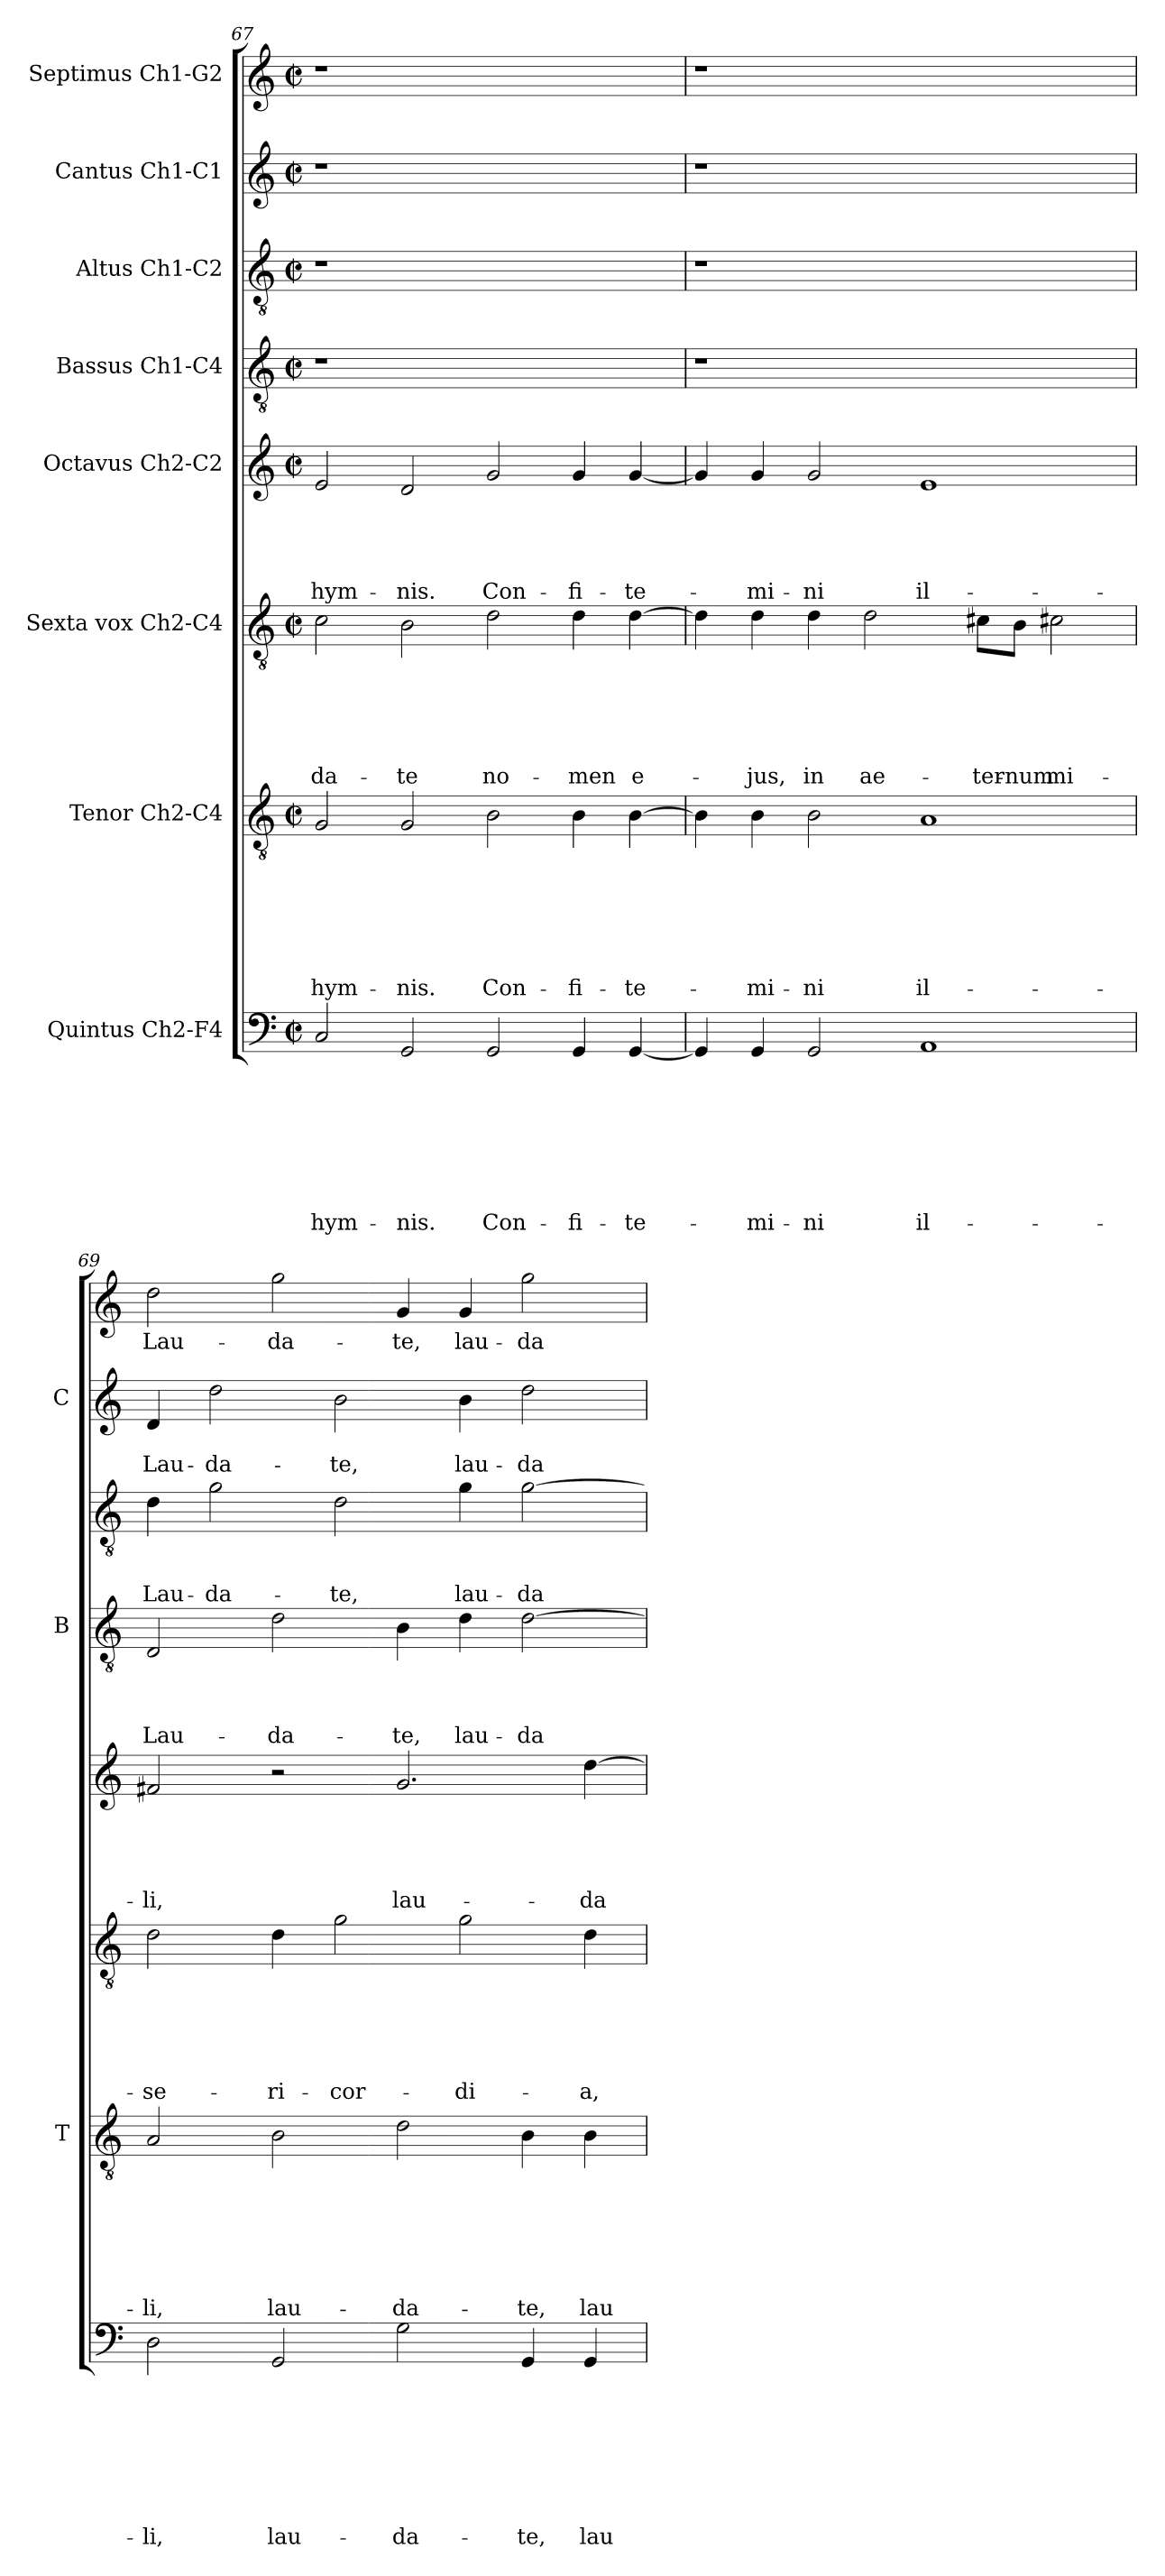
**kern	**text	**text	**text	**text	**text	**text	**text	**text	**kern	**text	**text	**text	**text	**text	**text	**text	**kern	**text	**text	**text	**text	**text	**text	**kern	**text	**text	**text	**text	**text	**kern	**text	**text	**text	**text	**kern	**text	**text	**text	**kern	**text	**text	**kern	**text
*part8	*part8	*part8	*part8	*part8	*part8	*part8	*part8	*part8	*part7	*part7	*part7	*part7	*part7	*part7	*part7	*part7	*part6	*part6	*part6	*part6	*part6	*part6	*part6	*part5	*part5	*part5	*part5	*part5	*part5	*part4	*part4	*part4	*part4	*part4	*part3	*part3	*part3	*part3	*part2	*part2	*part2	*part1	*part1
*staff8	*staff8	*staff8	*staff8	*staff8	*staff8	*staff8	*staff8	*staff8	*staff7	*staff7	*staff7	*staff7	*staff7	*staff7	*staff7	*staff7	*staff6	*staff6	*staff6	*staff6	*staff6	*staff6	*staff6	*staff5	*staff5	*staff5	*staff5	*staff5	*staff5	*staff4	*staff4	*staff4	*staff4	*staff4	*staff3	*staff3	*staff3	*staff3	*staff2	*staff2	*staff2	*staff1	*staff1
*I"Quintus Ch2-F4	*	*	*	*	*	*	*	*	*I"Tenor Ch2-C4	*	*	*	*	*	*	*	*I"Sexta vox  Ch2-C4	*	*	*	*	*	*	*I"Octavus Ch2-C2	*	*	*	*	*	*I"Bassus  Ch1-C4	*	*	*	*	*I"Altus Ch1-C2	*	*	*	*I"Cantus Ch1-C1	*	*	*I"Septimus Ch1-G2	*
*	*	*	*	*	*	*	*	*	*I'T	*	*	*	*	*	*	*	*	*	*	*	*	*	*	*	*	*	*	*	*	*I'B	*	*	*	*	*	*	*	*	*I'C	*	*	*	*
*clefF4	*	*	*	*	*	*	*	*	*clefGv2	*	*	*	*	*	*	*	*clefGv2	*	*	*	*	*	*	*clefG2	*	*	*	*	*	*clefGv2	*	*	*	*	*clefGv2	*	*	*	*clefG2	*	*	*clefG2	*
*k[]	*	*	*	*	*	*	*	*	*k[]	*	*	*	*	*	*	*	*k[]	*	*	*	*	*	*	*k[]	*	*	*	*	*	*k[]	*	*	*	*	*k[]	*	*	*	*k[]	*	*	*k[]	*
*C:	*	*	*	*	*	*	*	*	*C:	*	*	*	*	*	*	*	*C:	*	*	*	*	*	*	*C:	*	*	*	*	*	*C:	*	*	*	*	*C:	*	*	*	*C:	*	*	*C:	*
*M2/2	*	*	*	*	*	*	*	*	*M2/2	*	*	*	*	*	*	*	*M2/2	*	*	*	*	*	*	*M2/2	*	*	*	*	*	*M2/2	*	*	*	*	*M2/2	*	*	*	*M2/2	*	*	*M2/2	*
*met(c|)	*	*	*	*	*	*	*	*	*met(c|)	*	*	*	*	*	*	*	*met(c|)	*	*	*	*	*	*	*met(c|)	*	*	*	*	*	*met(c|)	*	*	*	*	*met(c|)	*	*	*	*met(c|)	*	*	*met(c|)	*
=67	=67	=67	=67	=67	=67	=67	=67	=67	=67	=67	=67	=67	=67	=67	=67	=67	=67	=67	=67	=67	=67	=67	=67	=67	=67	=67	=67	=67	=67	=67	=67	=67	=67	=67	=67	=67	=67	=67	=67	=67	=67	=67	=67
!	!	!	!	!	!	!	!	!LO:LY:b	!	!	!	!	!	!	!	!LO:LY:b	!	!	!	!	!	!	!LO:LY:b	!	!	!	!	!	!LO:LY:b	!	!	!	!	!	!	!	!	!	!	!	!	!	!
2C/	.	.	.	.	.	.	.	hym-	2G/	.	.	.	.	.	.	hym-	2c\	.	.	.	.	.	-da-	2e/	.	.	.	.	hym-	1r	.	.	.	.	1r	.	.	.	1r	.	.	1r	.
!	!	!	!	!	!	!	!	!LO:LY:b	!	!	!	!	!	!	!	!LO:LY:b	!	!	!	!	!	!	!LO:LY:b	!	!	!	!	!	!LO:LY:b	!	!	!	!	!	!	!	!	!	!	!	!	!	!
2GG/	.	.	.	.	.	.	.	-nis.	2G/	.	.	.	.	.	.	-nis.	2B\	.	.	.	.	.	-te	2d/	.	.	.	.	-nis.	.	.	.	.	.	.	.	.	.	.	.	.	.	.
!	!	!	!	!	!	!	!	!LO:LY:b	!	!	!	!	!	!	!	!LO:LY:b	!	!	!	!	!	!	!LO:LY:b	!	!	!	!	!	!LO:LY:b	!	!	!	!	!	!	!	!	!	!	!	!	!	!
2GG/	.	.	.	.	.	.	.	Con-	2B\	.	.	.	.	.	.	Con-	2d\	.	.	.	.	.	no-	2g/	.	.	.	.	Con-	1ryy	.	.	.	.	1ryy	.	.	.	1ryy	.	.	1ryy	.
!	!	!	!	!	!	!	!	!LO:LY:b	!	!	!	!	!	!	!	!LO:LY:b	!	!	!	!	!	!	!LO:LY:b	!	!	!	!	!	!LO:LY:b	!	!	!	!	!	!	!	!	!	!	!	!	!	!
4GG/	.	.	.	.	.	.	.	-fi-	4B\	.	.	.	.	.	.	-fi-	4d\	.	.	.	.	.	-men	4g/	.	.	.	.	-fi-	.	.	.	.	.	.	.	.	.	.	.	.	.	.
!	!	!	!	!	!	!	!	!LO:LY:b	!	!	!	!	!	!	!	!LO:LY:b	!	!	!	!	!	!	!LO:LY:b	!	!	!	!	!	!LO:LY:b	!	!	!	!	!	!	!	!	!	!	!	!	!	!
[4GG/	.	.	.	.	.	.	.	-te-	[4B\	.	.	.	.	.	.	-te-	[4d\	.	.	.	.	.	e-	[4g/	.	.	.	.	-te-	.	.	.	.	.	.	.	.	.	.	.	.	.	.
=68	=68	=68	=68	=68	=68	=68	=68	=68	=68	=68	=68	=68	=68	=68	=68	=68	=68	=68	=68	=68	=68	=68	=68	=68	=68	=68	=68	=68	=68	=68	=68	=68	=68	=68	=68	=68	=68	=68	=68	=68	=68	=68	=68
4GG/]	.	.	.	.	.	.	.	.	4B\]	.	.	.	.	.	.	.	4d\]	.	.	.	.	.	.	4g/]	.	.	.	.	.	1r	.	.	.	.	1r	.	.	.	1r	.	.	1r	.
!	!	!	!	!	!	!	!	!LO:LY:b	!	!	!	!	!	!	!	!LO:LY:b	!	!	!	!	!	!	!LO:LY:b	!	!	!	!	!	!LO:LY:b	!	!	!	!	!	!	!	!	!	!	!	!	!	!
4GG/	.	.	.	.	.	.	.	-mi-	4B\	.	.	.	.	.	.	-mi-	4d\	.	.	.	.	.	-jus,	4g/	.	.	.	.	-mi-	.	.	.	.	.	.	.	.	.	.	.	.	.	.
!	!	!	!	!	!	!	!	!LO:LY:b	!	!	!	!	!	!	!	!LO:LY:b	!	!	!	!	!	!	!LO:LY:b	!	!	!	!	!	!LO:LY:b	!	!	!	!	!	!	!	!	!	!	!	!	!	!
2GG/	.	.	.	.	.	.	.	-ni	2B\	.	.	.	.	.	.	-ni	4d\	.	.	.	.	.	in	2g/	.	.	.	.	-ni	.	.	.	.	.	.	.	.	.	.	.	.	.	.
!	!	!	!	!	!	!	!	!	!	!	!	!	!	!	!	!	!	!	!	!	!	!	!LO:LY:b	!	!	!	!	!	!	!	!	!	!	!	!	!	!	!	!	!	!	!	!
.	.	.	.	.	.	.	.	.	.	.	.	.	.	.	.	.	2d\	.	.	.	.	.	ae-	.	.	.	.	.	.	.	.	.	.	.	.	.	.	.	.	.	.	.	.
!	!	!	!	!	!	!	!	!LO:LY:b	!	!	!	!	!	!	!	!LO:LY:b	!	!	!	!	!	!	!	!	!	!	!	!	!LO:LY:b	!	!	!	!	!	!	!	!	!	!	!	!	!	!
1AA	.	.	.	.	.	.	.	il-	1A	.	.	.	.	.	.	il-	.	.	.	.	.	.	.	1e	.	.	.	.	il-	1ryy	.	.	.	.	1ryy	.	.	.	1ryy	.	.	1ryy	.
!	!	!	!	!	!	!	!	!	!	!	!	!	!	!	!	!	!	!	!	!	!	!	!LO:LY:b	!	!	!	!	!	!	!	!	!	!	!	!	!	!	!	!	!	!	!	!
.	.	.	.	.	.	.	.	.	.	.	.	.	.	.	.	.	8c#\L	.	.	.	.	.	-ter-	.	.	.	.	.	.	.	.	.	.	.	.	.	.	.	.	.	.	.	.
!	!	!	!	!	!	!	!	!	!	!	!	!	!	!	!	!	!	!	!	!	!	!	!LO:LY:b	!	!	!	!	!	!	!	!	!	!	!	!	!	!	!	!	!	!	!	!
.	.	.	.	.	.	.	.	.	.	.	.	.	.	.	.	.	8B\J	.	.	.	.	.	-num	.	.	.	.	.	.	.	.	.	.	.	.	.	.	.	.	.	.	.	.
!	!	!	!	!	!	!	!	!	!	!	!	!	!	!	!	!	!	!	!	!	!	!	!LO:LY:b	!	!	!	!	!	!	!	!	!	!	!	!	!	!	!	!	!	!	!	!
.	.	.	.	.	.	.	.	.	.	.	.	.	.	.	.	.	2c#X\	.	.	.	.	.	mi-	.	.	.	.	.	.	.	.	.	.	.	.	.	.	.	.	.	.	.	.
=69	=69	=69	=69	=69	=69	=69	=69	=69	=69	=69	=69	=69	=69	=69	=69	=69	=69	=69	=69	=69	=69	=69	=69	=69	=69	=69	=69	=69	=69	=69	=69	=69	=69	=69	=69	=69	=69	=69	=69	=69	=69	=69	=69
!	!	!	!	!	!	!	!	!LO:LY:b	!	!	!	!	!	!	!	!LO:LY:b	!	!	!	!	!	!	!LO:LY:b	!	!	!	!	!	!LO:LY:b	!	!	!	!	!LO:LY:b	!	!	!	!LO:LY:b	!	!	!LO:LY:b	!	!LO:LY:b
2D\	.	.	.	.	.	.	.	-li,	2A/	.	.	.	.	.	.	-li,	2d\	.	.	.	.	.	-se-	2f#X/	.	.	.	.	-li,	2D/	.	.	.	Lau-	4d\	.	.	Lau-	4d/	.	Lau-	2dd\	Lau-
!	!	!	!	!	!	!	!	!	!	!	!	!	!	!	!	!	!	!	!	!	!	!	!	!	!	!	!	!	!	!	!	!	!	!	!	!	!	!LO:LY:b	!	!	!LO:LY:b	!	!
.	.	.	.	.	.	.	.	.	.	.	.	.	.	.	.	.	.	.	.	.	.	.	.	.	.	.	.	.	.	.	.	.	.	.	2g\	.	.	-da-	2dd\	.	-da-	.	.
!	!	!	!	!	!	!	!	!LO:LY:b	!	!	!	!	!	!	!	!LO:LY:b	!	!	!	!	!	!	!LO:LY:b	!	!	!	!	!	!	!	!	!	!	!LO:LY:b	!	!	!	!	!	!	!	!	!LO:LY:b
2GG/	.	.	.	.	.	.	.	lau-	2B\	.	.	.	.	.	.	lau-	4d\	.	.	.	.	.	-ri-	2r	.	.	.	.	.	2d\	.	.	.	-da-	.	.	.	.	.	.	.	2gg\	-da-
!	!	!	!	!	!	!	!	!	!	!	!	!	!	!	!	!	!	!	!	!	!	!	!LO:LY:b	!	!	!	!	!	!	!	!	!	!	!	!	!	!	!LO:LY:b	!	!	!LO:LY:b	!	!
.	.	.	.	.	.	.	.	.	.	.	.	.	.	.	.	.	2g\	.	.	.	.	.	-cor-	.	.	.	.	.	.	.	.	.	.	.	2d\	.	.	-te,	2b\	.	-te,	.	.
!	!	!	!	!	!	!	!	!LO:LY:b	!	!	!	!	!	!	!	!LO:LY:b	!	!	!	!	!	!	!	!	!	!	!	!	!LO:LY:b	!	!	!	!	!LO:LY:b	!	!	!	!	!	!	!	!	!LO:LY:b
2G\	.	.	.	.	.	.	.	-da-	2d\	.	.	.	.	.	.	-da-	.	.	.	.	.	.	.	2.g/	.	.	.	.	lau-	4B\	.	.	.	-te,	.	.	.	.	.	.	.	4g/	-te,
!	!	!	!	!	!	!	!	!	!	!	!	!	!	!	!	!	!	!	!	!	!	!	!LO:LY:b	!	!	!	!	!	!	!	!	!	!	!LO:LY:b	!	!	!	!LO:LY:b	!	!	!LO:LY:b	!	!LO:LY:b
.	.	.	.	.	.	.	.	.	.	.	.	.	.	.	.	.	2g\	.	.	.	.	.	-di-	.	.	.	.	.	.	4d\	.	.	.	lau-	4g\	.	.	lau-	4b\	.	lau-	4g/	lau-
!	!	!	!	!	!	!	!	!LO:LY:b	!	!	!	!	!	!	!	!LO:LY:b	!	!	!	!	!	!	!	!	!	!	!	!	!	!	!	!	!	!LO:LY:b	!	!	!	!LO:LY:b	!	!	!LO:LY:b	!	!LO:LY:b
4GG/	.	.	.	.	.	.	.	-te,	4B\	.	.	.	.	.	.	-te,	.	.	.	.	.	.	.	.	.	.	.	.	.	[2d\	.	.	.	-da-	[2g\	.	.	-da-	2dd\	.	-da-	2gg\	-da-
!	!	!	!	!	!	!	!	!LO:LY:b	!	!	!	!	!	!	!	!LO:LY:b	!	!	!	!	!	!	!LO:LY:b	!	!	!	!	!	!LO:LY:b	!	!	!	!	!	!	!	!	!	!	!	!	!	!
4GG/	.	.	.	.	.	.	.	lau-	4B\	.	.	.	.	.	.	lau-	4d\	.	.	.	.	.	-a,	[4dd\	.	.	.	.	-da-	.	.	.	.	.	.	.	.	.	.	.	.	.	.
=	=	=	=	=	=	=	=	=	=	=	=	=	=	=	=	=	=	=	=	=	=	=	=	=	=	=	=	=	=	=	=	=	=	=	=	=	=	=	=	=	=	=	=
*-	*-	*-	*-	*-	*-	*-	*-	*-	*-	*-	*-	*-	*-	*-	*-	*-	*-	*-	*-	*-	*-	*-	*-	*-	*-	*-	*-	*-	*-	*-	*-	*-	*-	*-	*-	*-	*-	*-	*-	*-	*-	*-	*-
